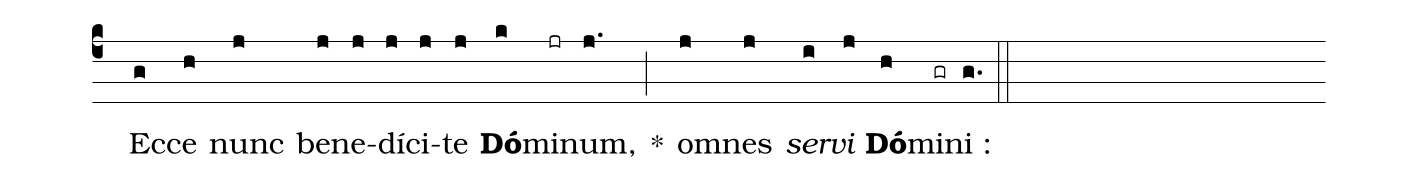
%%
(c4) () Ec(g)ce(h) nunc(j) be(j)ne(j)d<v>\'{i}</v>(j)ci(j)te(j) <b>D<v>\'{o}</v></b>(k)mi(jr)num,(j.) <v>\gresixstar</v>(;) om(j)nes(j) <i>ser</i>(i)<i>vi</i>(j) <b>D<v>\'{o}</v></b>(h)mi(gr)ni :(g.) (::)
